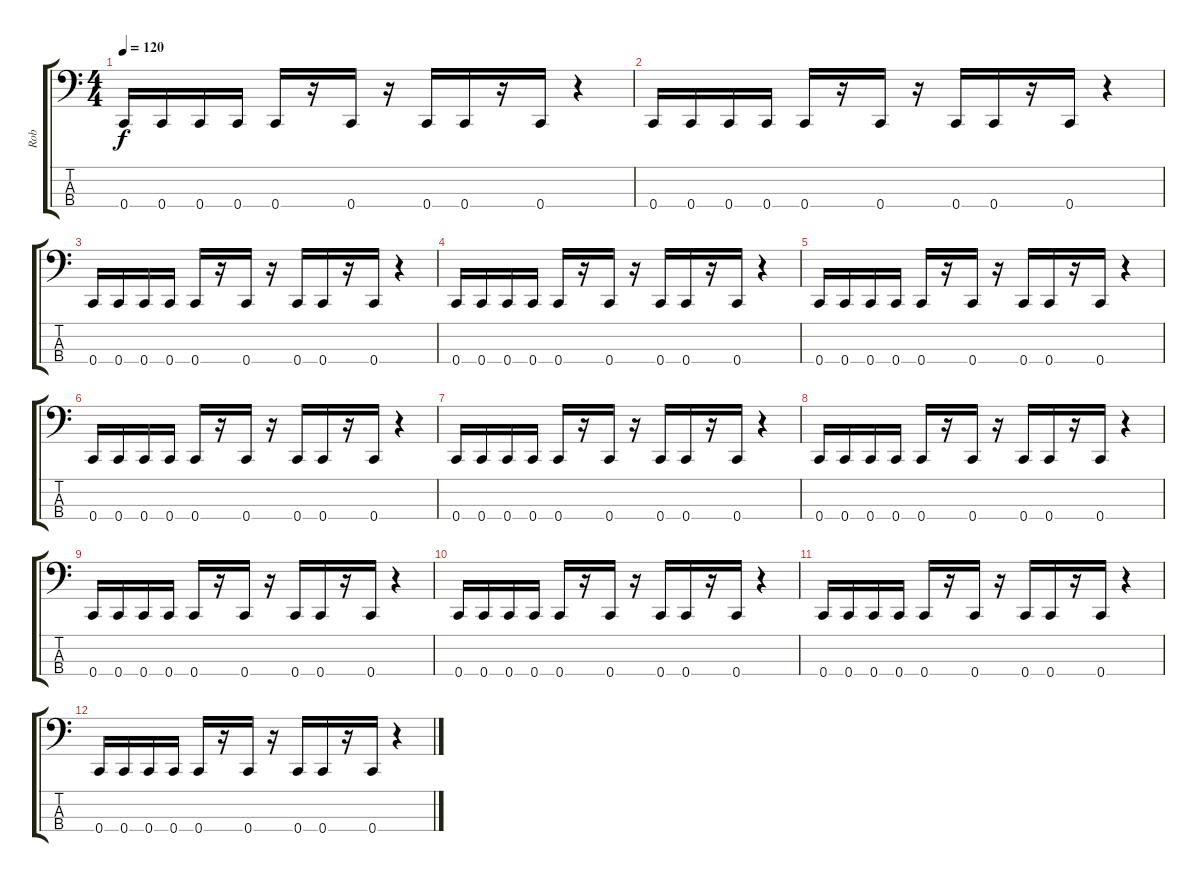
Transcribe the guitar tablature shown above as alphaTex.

\track ("Rob" "Rob") {instrument electricbassfinger}
\staff {score tabs}
\tuning (F2 C2 G1 C1) {hide}
\ts (4 4)
\tempo 120
\clef f4
\ks c
0.4.16{dy f} 0.4.16 0.4.16 0.4.16 0.4.16 r.16 0.4.16 r.16 0.4.16 0.4.16 r.16 0.4.16 r.4 |
0.4.16 0.4.16 0.4.16 0.4.16 0.4.16 r.16 0.4.16 r.16 0.4.16 0.4.16 r.16 0.4.16 r.4 |
0.4.16 0.4.16 0.4.16 0.4.16 0.4.16 r.16 0.4.16 r.16 0.4.16 0.4.16 r.16 0.4.16 r.4 |
0.4.16 0.4.16 0.4.16 0.4.16 0.4.16 r.16 0.4.16 r.16 0.4.16 0.4.16 r.16 0.4.16 r.4 |
0.4.16 0.4.16 0.4.16 0.4.16 0.4.16 r.16 0.4.16 r.16 0.4.16 0.4.16 r.16 0.4.16 r.4 |
0.4.16 0.4.16 0.4.16 0.4.16 0.4.16 r.16 0.4.16 r.16 0.4.16 0.4.16 r.16 0.4.16 r.4 |
0.4.16 0.4.16 0.4.16 0.4.16 0.4.16 r.16 0.4.16 r.16 0.4.16 0.4.16 r.16 0.4.16 r.4 |
0.4.16 0.4.16 0.4.16 0.4.16 0.4.16 r.16 0.4.16 r.16 0.4.16 0.4.16 r.16 0.4.16 r.4 |
0.4.16 0.4.16 0.4.16 0.4.16 0.4.16 r.16 0.4.16 r.16 0.4.16 0.4.16 r.16 0.4.16 r.4 |
0.4.16 0.4.16 0.4.16 0.4.16 0.4.16 r.16 0.4.16 r.16 0.4.16 0.4.16 r.16 0.4.16 r.4 |
0.4.16 0.4.16 0.4.16 0.4.16 0.4.16 r.16 0.4.16 r.16 0.4.16 0.4.16 r.16 0.4.16 r.4 |
0.4.16 0.4.16 0.4.16 0.4.16 0.4.16 r.16 0.4.16 r.16 0.4.16 0.4.16 r.16 0.4.16 r.4
